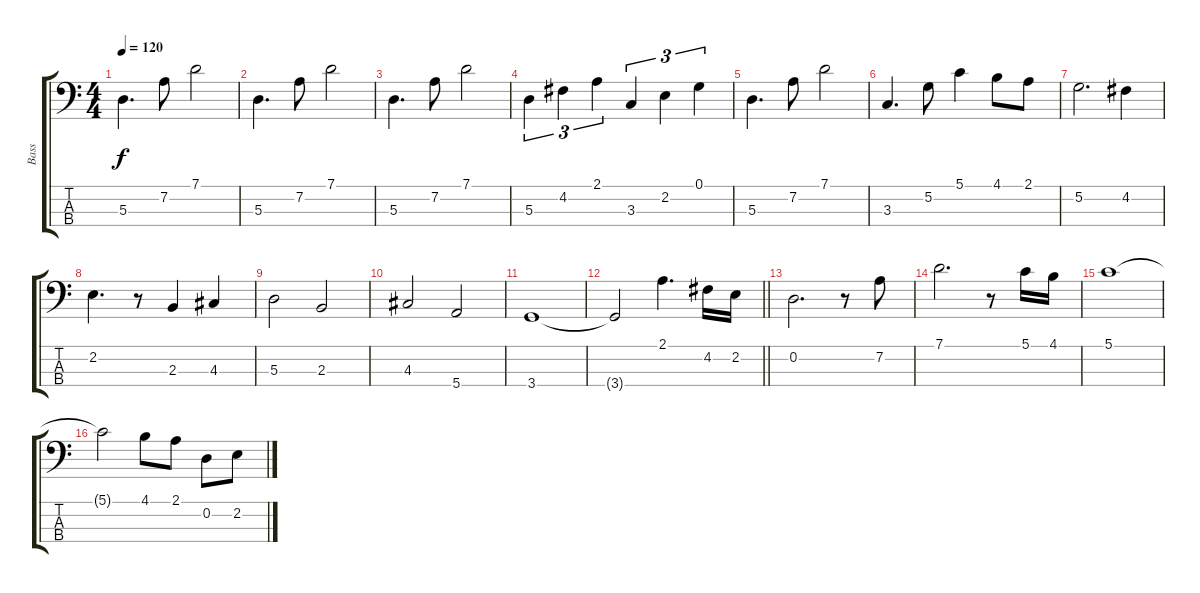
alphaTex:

\track ("Bass" "Bass") {instrument electricbassfinger}
\staff {score tabs}
\tuning (G2 D2 A1 E1) {hide}
\ts (4 4)
\tempo 120
\clef f4
\ks c
5.3.4{d dy f} 7.2.8 7.1.2 |
5.3.4{d} 7.2.8 7.1.2 |
5.3.4{d} 7.2.8 7.1.2 |
5.3.4{tu (3 2)} 4.2.4{tu (3 2)} 2.1.4{tu (3 2)} 3.3.4{tu (3 2)} 2.2.4{tu (3 2)} 0.1.4{tu (3 2)} |
5.3.4{d} 7.2.8 7.1.2 |
3.3.4{d} 5.2.8 5.1.4 4.1.8 2.1.8 |
5.2.2{d} 4.2.4 |
2.2.4{d} r.8 2.3.4 4.3.4 |
5.3.2 2.3.2 |
4.3.2 5.4.2 |
3.4.1 |
\barLineRight lightlight
3.4{t}.2 2.1.4{d} 4.2.16 2.2.16 |
0.2.2{d} r.8 7.2.8 |
7.1.2{d} r.8 5.1.16 4.1.16 |
5.1.1 |
5.1{t}.2 4.1.8 2.1.8 0.2.8 2.2.8
